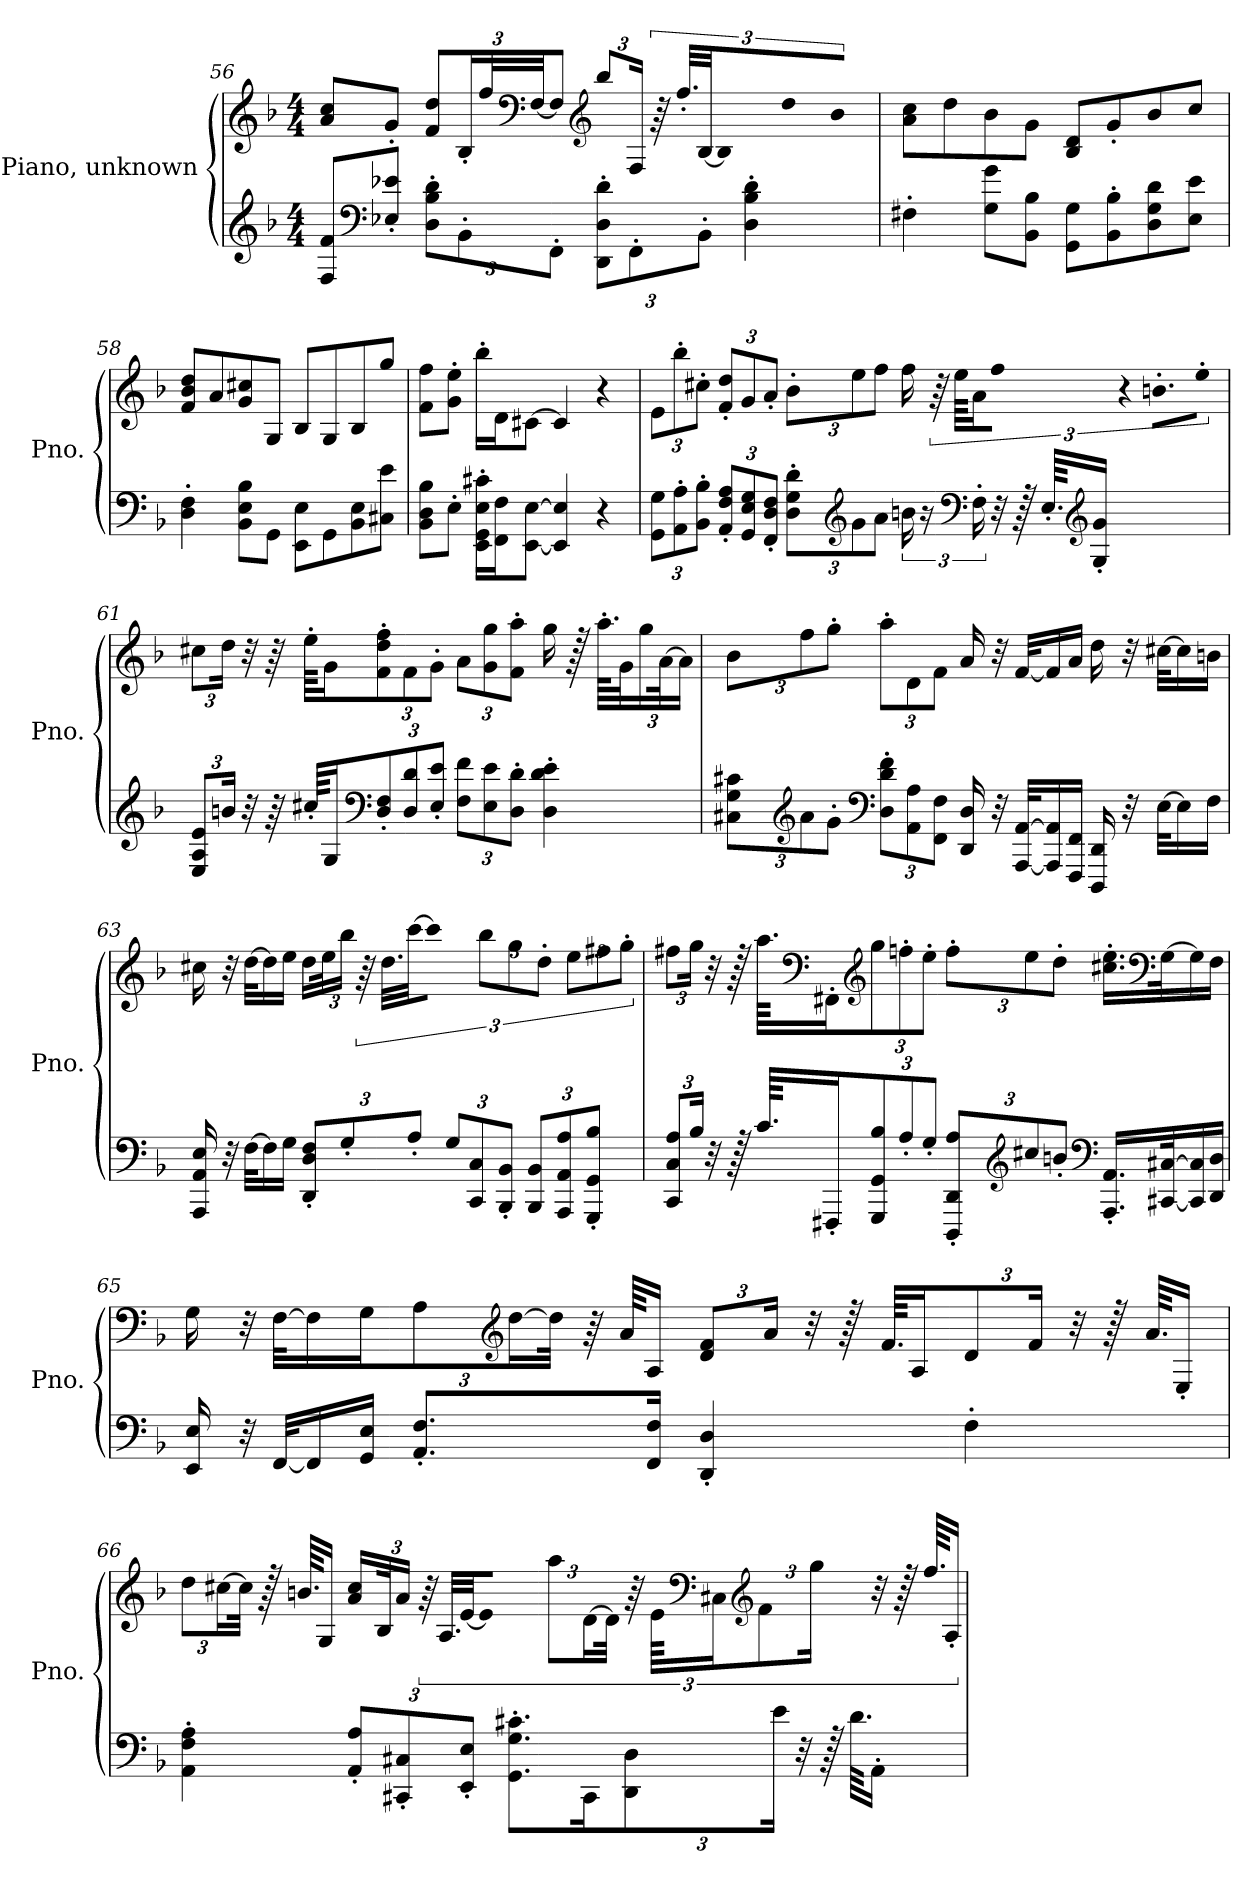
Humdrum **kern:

**kern	**kern
*part1	*part1
*staff2	*staff1
*I"Piano, unknown	*
*I'Pno.	*
*clefG2	*clefG2
*k[b-]	*k[b-]
*M4/4	*M4/4
=56	=56
8F/ 8f/L	8a/ 8cc/L
*clefF4	*
8E-X/' 8e-X/'J	8g'/J
*Xbrackettup	*Xbrackettup
12D\' 12B-\' 12d\'L	12f/ 12dd/L
12BB-'\	24B-'/L
.	48ff/L
*	*clefF4
.	[48F/JJ
12FF'\J	12F/J]
*	*clefG2
12DD\' 12D\' 12d\'L	12bb-/L
12FF'\	24F/Jk
*	*brackettup
.	96r
.	48.ff'/LLL
12BB-'\J	[48B-/J
.	16B-/J]
4D\' 4B-\' 4d\'	8dd/
.	8b-/J
=57	=57
4F#X'\	8a\ 8cc\L
.	8dd\
8G\ 8g\L	8b-\
8BB-\ 8B-\J	8g\J
8GG\ 8G\L	8B-/ 8d/L
8BB-\' 8B-\'	8g'/
8D\ 8G\ 8d\	8b-/
8E\ 8e\J	8cc/J
!!LO:LB:g=z
=58	=58
4D\' 4F\'	8f/ 8b-/ 8dd/L
.	8a/
8BB-\ 8E\ 8B-\L	8g/ 8cc#X/
8GG\J	8G/J
8EE\ 8E\L	8B-/L
8GG\	8G/
8BB-\ 8E\	8B-/
8C#X\ 8e\J	8gg/J
=59	=59
8BB-\ 8D\ 8B-\L	8f\ 8ff\L
8E'\J	8g\' 8ee\'J
16EE\' 16GG\' 16E\' 16c#X\'LL	16bb-'\LL
16FF\ 16F\J	16d\J
[8EE\ [8E\J	[8c#X\J
4EE/] 4E/]	4c#/]
4r	4r
=60	=60
*	*Xbrackettup
12GG\ 12G\L	12e\L
12AA\' 12A\'	12bb-'\
12BB-\' 12B-\'J	12cc#X'\J
12AA/' 12F/' 12A/'L	12f/' 12dd/'L
12GG/ 12E/ 12G/	12g/
12FF/' 12D/' 12F/'J	12a'/J
12D\' 12G\' 12d\'L	12b-'\L
*clefG2	*
12g\	12ee\
12a\J	12ff\J
*brackettup	*
24bn\	16ff\
24r	.
*	*brackettup
.	96r
.	96ee\KKLL
*clefF4	*
24F'\	24a\
32r	32ff\JJk
128r	128r
64.E'/KKLL	64.bn'\KKLL
*clefG2	*
16G/' 16g/'JJ	16ee'\JJ
!!LO:LB:g=z
=61	=61
*Xbrackettup	*Xbrackettup
12E/ 12A/ 12e/L	12cc#X\L
24bn/Jk	24dd\Jk
32r	32r
64r	64r
64cc#X'/KKLL	64ee'\KKLL
16G/J	16g\J
*clefF4	*
12D/' 12F/'	12f\' 12dd\' 12ff\'
12D/ 12d/	12f\
12E/' 12e/'J	12g'\J
12F\ 12f\L	12a\L
12E\ 12e\	12g\ 12gg\
12D\' 12d\'J	12f\' 12aa\'J
4D\' 4d\' 4e\'	16gg\
.	128r
.	64.aa'\KLLL
.	32g\J
.	24gg\
.	[48a\K
.	16a\JJ]
!!LO:LB:g=z
=62	=62
12C#X\ 12G\ 12c#X\L	12b-\L
*clefG2	*
12a\	12ff\
12g'\J	12gg'\J
*clefF4	*
12D\' 12d\' 12f\'L	12aa'\L
12AA\ 12A\	12d\
12FF\ 12F\J	12f\J
16DD/ 16D/	16a/
32r	32r
[32AAA/ [32AA/KLL	[32f/KLL
16AAA/] 16AA/]	16f/]
16FFF/ 16FF/JJ	16a/JJ
16DDD/ 16DD/	16dd\
32r	32r
[32E\KLL	[32cc#X\KLL
16E\]	16cc#\]
16F\JJ	16bn\JJ
=63	=63
16AAA/ 16AA/ 16E/	16cc#X\
32r	32r
[32F\KLL	[32dd\KLL
16F\]	16dd\]
16G\JJ	16ee\JJ
12DD/' 12D/' 12F/'L	16dd\LL
.	48ee\K
12G'/	24bb-\JJ
*	*brackettup
.	96r
.	48.dd\LLL
12A'/J	[48ccc\J
.	16ccc\JJ]
*	*Xbrackettup
12G/L	12bb-\L
12CC/ 12C/	12gg\
12BBB-/' 12BB-/'J	12dd'\J
12BBB-/ 12BB-/L	12ee\L
12AAA/ 12AA/ 12A/	12ff#X\
12GGG/' 12GG/' 12B-/'J	12gg'\J
!!LO:LB:g=z
=64	=64
12CC/ 12C/ 12A/L	12ff#X\L
24B-/Jk	24gg\Jk
32r	32r
128r	128r
64.c/KKLL	64.aa\KKLL
*	*clefF4
16FFF#X'/J	16FF#X'\J
*	*clefG2
12GGG/ 12GG/ 12B-/	12gg\
12A'/	12ffn'\
12G'/J	12ee'\J
12DDD/' 12DD/' 12A/'L	12ff'\L
*clefG2	*
12cc#X/	12ee\
12bn'/J	12dd'\J
*clefF4	*
16.AAA/' 16.AA/'LL	16.cc#X\' 16.ee\'LL
*	*clefF4
[32CC#X/ [32C#X/K	[32G\K
16CC#/] 16C#/]	16G\]
16DD/ 16D/JJ	16F\JJ
!!LO:LB:g=z
=65	=65
16EE/ 16E/	16G\
32r	32r
[32FF/KLL	[32F\KLL
16FF/]	16F\]
16GG/ 16E/JJ	16G\J
8.AA/' 8.F/'L	12A\
*	*clefG2
.	[24dd\L
.	32dd\JJk]
.	64r
.	64a/KKLL
16FF/ 16F/Jk	16A/JJ
4DD/' 4D/'	12d/ 12f/L
.	24a/Jk
.	32r
.	128r
.	64.f/KKLL
.	16A/J
4F'\	12d/
.	24f/Jk
.	32r
.	128r
.	64.a/KKLL
.	16E'/JJ
!!LO:PB:g=z
=66	=66
4AA\' 4F\' 4A\'	12dd\L
.	[24cc#X\L
.	32cc#\JJk]
.	128r
.	64.bn/KKLL
.	16G/JJ
12AA/' 12A/'L	16a/ 16cc#/LL
.	48B-/K
12CC#X/' 12C#X/'	24a/JJ
*	*brackettup
.	96r
.	48.A/LLL
12EE/' 12E/'J	[48e/J
.	16e/JJ]
*	*Xbrackettup
8.GG\' 8.G\' 8.c#X\'L	12aa\L
.	[24d\L
.	32d\JJk]
.	64r
.	64e\KKLL
*	*clefF4
16CC#\K	16C#X\J
*	*clefG2
12DD\ 12D\	12f\
24e\Jk	24gg\Jk
32r	32r
128r	128r
64.d\KKLL	64.ff/KKLL
16AA'\JJ	16A'/JJ
=	=
*-	*-
